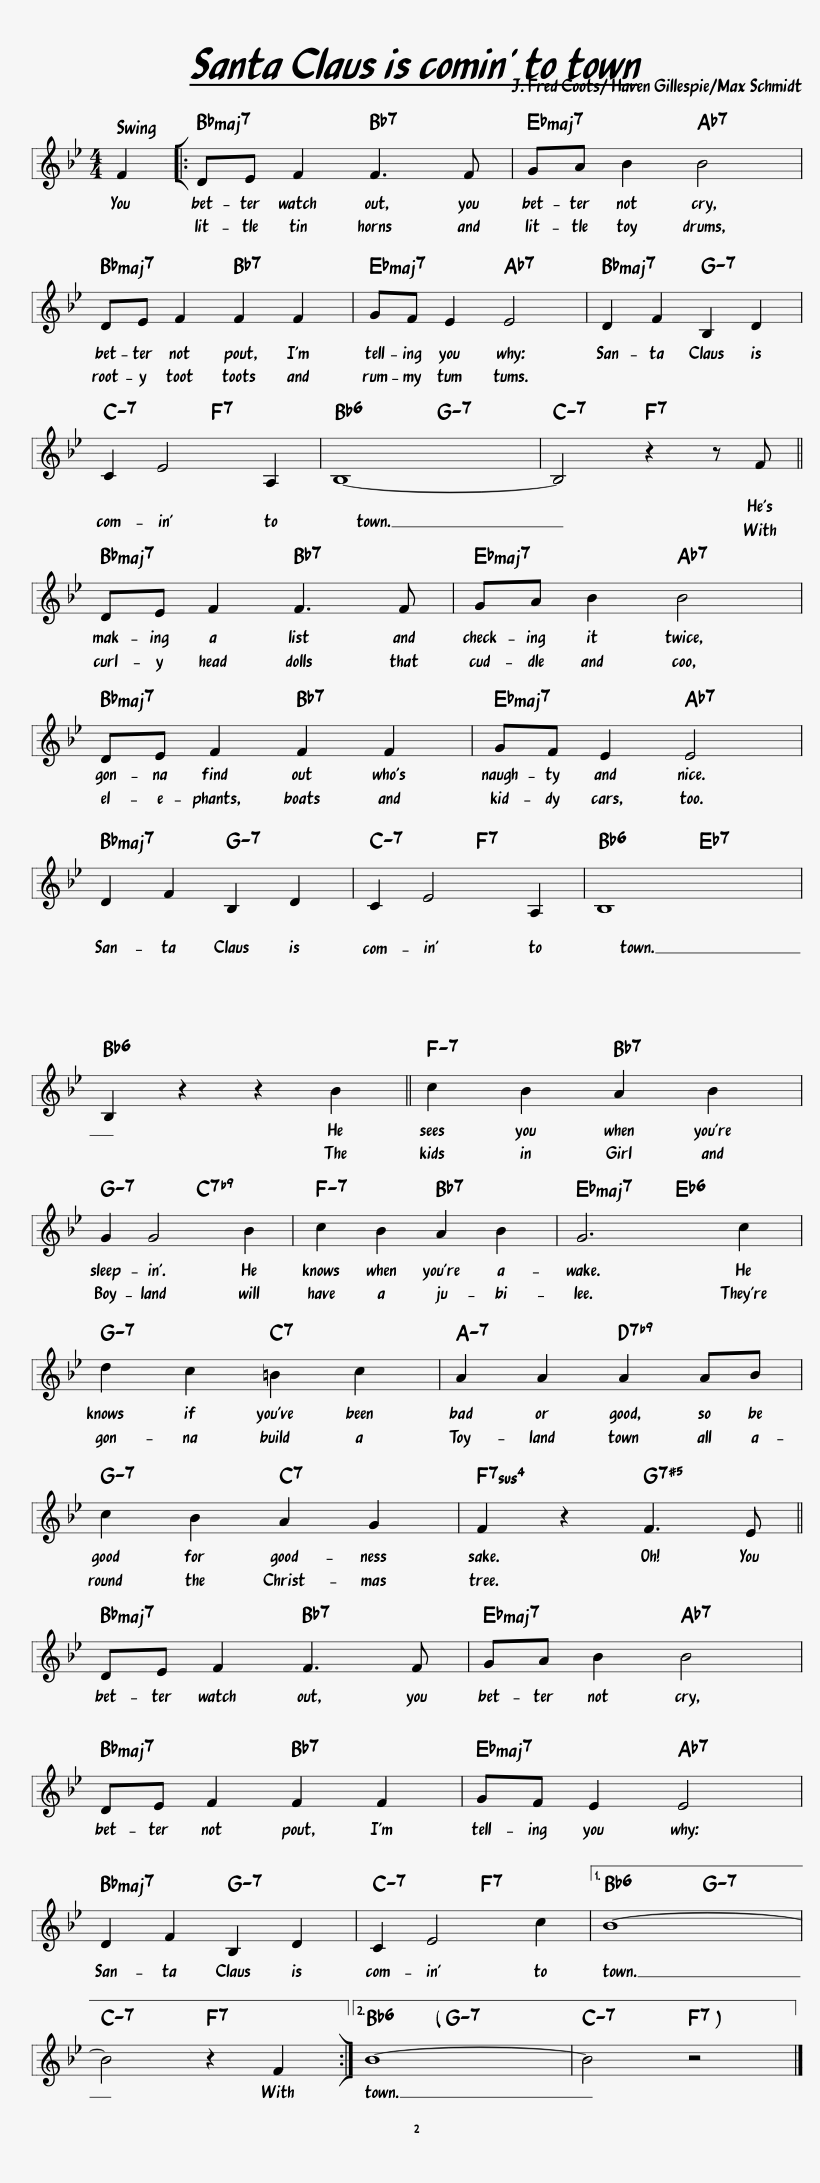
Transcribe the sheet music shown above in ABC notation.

X:1
L:1/8
M:4/4
I:linebreak $
K:Bb
V:1 treble
V:1
 F2 |: DE F2 F3 F | GA B2 B4 |$ DE F2 F2 F2 | GF E2 E4 | %5
 D2 F2 B,2 D2 |$ C2 E4 A,2 | B,8- | B,4 z2 z F ||$ DE F2 F3 F | %10
 GA B2 B4 |$ DE F2 F2 F2 | GF E2 E4 |$ D2 F2 B,2 D2 | C2 E4 A,2 | %15
 B,8 |$ B,2 z2 z2 B2 || c2 B2 A2 B2 |$ G2 G4 B2 | c2 B2 A2 B2 | %20
 G6 c2 |$ d2 c2 =B2 c2 | A2 A2 A2 AB |$ c2 B2 A2 G2 | F2 z2 F3 E ||$ %25
 DE F2 F3 F | GA B2 B4 |$ DE F2 F2 F2 | GF E2 E4 |$ D2 F2 B,2 D2 | %30
 C2 E4 c2 |1 B8- |$ B4 z2 F2 :|2 B8- | B4 z4 |] %35
